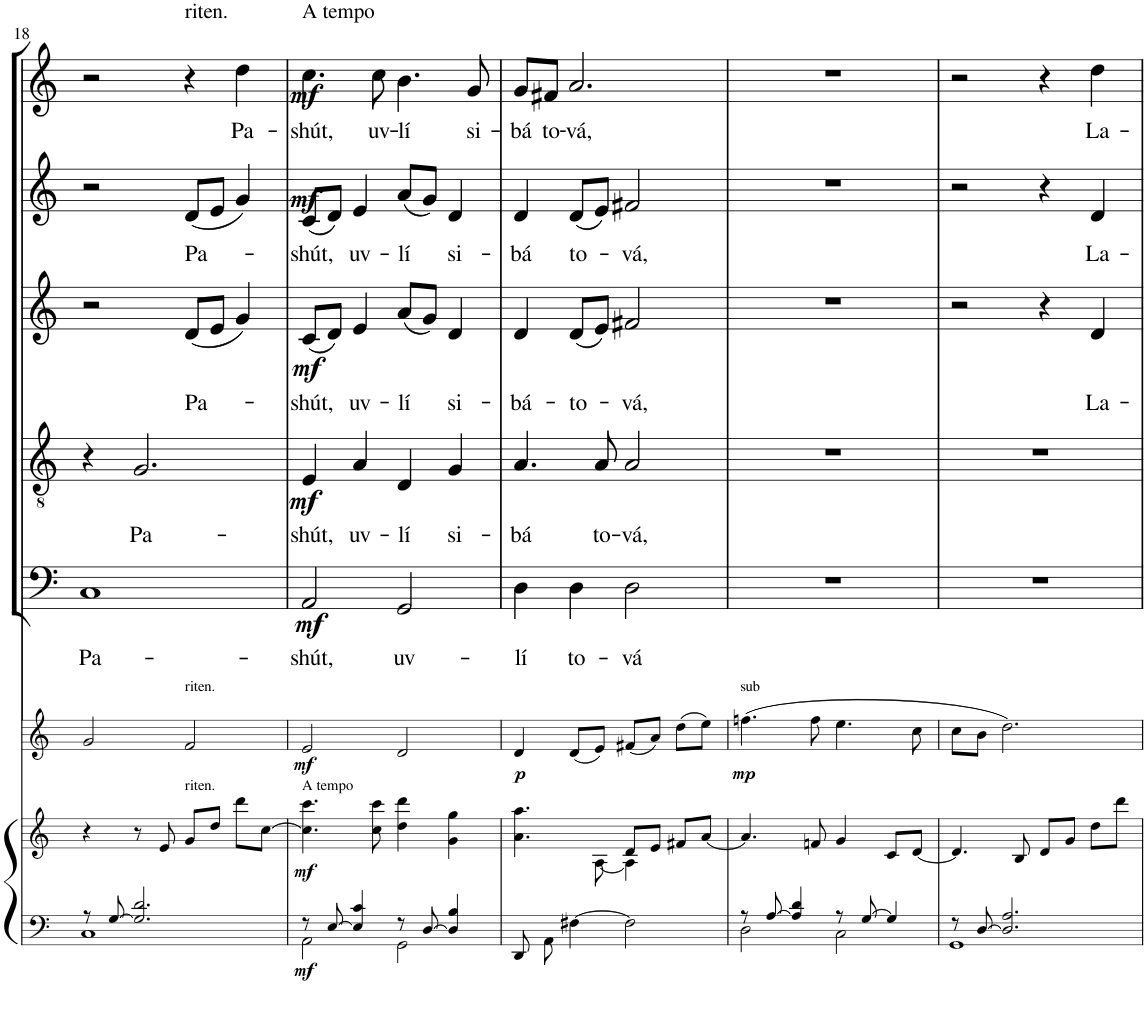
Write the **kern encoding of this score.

**kern	**dynam	**kern	**dynam	**kern	**dynam	**kern	**text	**dynam	**kern	**text	**dynam	**kern	**text	**dynam	**kern	**text	**dynam	**kern	**text	**dynam
*part8	*part8	*part7	*part7	*part6	*part6	*part5	*part5	*part5	*part4	*part4	*part4	*part3	*part3	*part3	*part2	*part2	*part2	*part1	*part1	*part1
*staff8	*staff8	*staff7	*staff7	*staff6	*staff6	*staff5	*staff5	*staff5	*staff4	*staff4	*staff4	*staff3	*staff3	*staff3	*staff2	*staff2	*staff2	*staff1	*staff1	*staff1
*I"Piano	*	*I"Pianoforte	*	*I"Violino	*	*I"Bassi	*	*	*I"Tenori	*	*	*I"Contralti II	*	*	*I"Contralti I	*	*	*I"Soprani	*	*
*I'Pno	*	*I'Pno	*	*I'Vln	*	*	*	*	*	*	*	*	*	*	*	*	*	*	*	*
!!LO:PB:g=z
*clefF4	*	*clefG2	*	*clefG2	*	*clefF4	*	*	*clefGv2	*	*	*clefG2	*	*	*clefG2	*	*	*clefG2	*	*
*	*	*	*	*	*	*	*	*	*	*	*	*	*	*	*	*	*	*Trd1c2	*	*
*k[]	*	*k[]	*	*k[]	*	*k[]	*	*	*k[]	*	*	*k[]	*	*	*k[]	*	*	*k[]	*	*
*M4/4	*	*M4/4	*	*M4/4	*	*M4/4	*	*	*M4/4	*	*	*M4/4	*	*	*M4/4	*	*	*M4/4	*	*
=18	=18	=18	=18	=18	=18	=18	=18	=18	=18	=18	=18	=18	=18	=18	=18	=18	=18	=18	=18	=18
*^	*	*	*	*	*	*	*	*	*	*	*	*	*	*	*	*	*	*	*	*
!	!	!	!	!	!	!	!	!LO:LY:b	!	!	!	!	!	!	!	!	!	!	!	!	!
8r	1C	.	4r	.	2g/	.	1C	Pa-	.	4r	.	.	2r	.	.	2r	.	.	2r	.	.
[8G/	.	.	.	.	.	.	.	.	.	.	.	.	.	.	.	.	.	.	.	.	.
!	!	!	!	!	!	!	!	!	!	!	!LO:LY:b	!	!	!	!	!	!	!	!	!	!
2.G/] 2.d/	.	.	8r	.	.	.	.	.	.	2.G/	Pa-	.	.	.	.	.	.	.	.	.	.
.	.	.	8e/	.	.	.	.	.	.	.	.	.	.	.	.	.	.	.	.	.	.
!	!	!	!	!	!	!	!	!	!	!	!	!	!	!	!	!	!	!	!LO:TX:a:t=riten.	!	!
!	!	!	!	!	!LO:TX:a:t=riten.	!	!	!	!	!	!	!	!	!	!	!	!	!	!	!	!
!	!	!	!LO:TX:a:t=riten.	!	!	!	!	!	!	!	!	!	!	!	!	!	!	!	!	!	!
!	!	!	!	!	!	!	!	!	!	!	!	!	!	!LO:LY:b	!	!	!LO:LY:b	!	!	!	!
.	.	.	8g/L	.	2f/	.	.	.	.	.	.	.	(8d/L	Pa-	.	(8d/L	Pa-	.	4r	.	.
.	.	.	8dd/J	.	.	.	.	.	.	.	.	.	8e/J	.	.	8e/J	.	.	.	.	.
!	!	!	!	!	!	!	!	!	!	!	!	!	!	!	!	!	!	!	!	!LO:LY:b	!
.	.	.	8ddd\L	.	.	.	.	.	.	.	.	.	4g/)	.	.	4g/)	.	.	4dd\	Pa-	.
.	.	.	[8cc\J	.	.	.	.	.	.	.	.	.	.	.	.	.	.	.	.	.	.
=19	=19	=19	=19	=19	=19	=19	=19	=19	=19	=19	=19	=19	=19	=19	=19	=19	=19	=19	=19	=19	=19
!	!	!	!	!	!	!	!	!	!	!	!	!	!	!	!	!	!	!	!LO:TX:a:t=A tempo	!	!
!	!	!	!LO:TX:a:t=A tempo	!	!	!	!	!	!	!	!	!	!	!	!	!	!	!	!	!	!
!	!	!LO:DY:b	!	!LO:DY:b	!	!LO:DY:b	!	!LO:LY:b	!LO:DY:b	!	!LO:LY:b	!LO:DY:b	!	!LO:LY:b	!LO:DY:b	!	!LO:LY:b	!LO:DY:b	!	!LO:LY:b	!LO:DY:b
8r	2AA\	mf	4.cc\] 4.ccc\	mf	2e/	mf	2AA/	-shút,	mf	4E/	-shút,	mf	(8c/L	-shút,	mf	(8c/L	-shút,	mf	4.cc\	-shút,	mf
[8E/	.	.	.	.	.	.	.	.	.	.	.	.	8d/J)	.	.	8d/J)	.	.	.	.	.
!	!	!	!	!	!	!	!	!	!	!	!LO:LY:b	!	!	!LO:LY:b	!	!	!LO:LY:b	!	!	!	!
4E/] 4c/	.	.	.	.	.	.	.	.	.	4A/	uv-	.	4e/	uv-	.	4e/	uv-	.	.	.	.
!	!	!	!	!	!	!	!	!	!	!	!	!	!	!	!	!	!	!	!	!LO:LY:b	!
.	.	.	8cc\ 8ccc\	.	.	.	.	.	.	.	.	.	.	.	.	.	.	.	8cc\	uv-	.
!	!	!	!	!	!	!	!	!LO:LY:b	!	!	!LO:LY:b	!	!	!LO:LY:b	!	!	!LO:LY:b	!	!	!LO:LY:b	!
8r	2GG\	.	4dd\ 4ddd\	.	2d/	.	2GG/	uv-	.	4D/	-lí	.	(8a/L	-lí	.	(8a/L	-lí	.	4.b\	-lí	.
[8D/	.	.	.	.	.	.	.	.	.	.	.	.	8g/J)	.	.	8g/J)	.	.	.	.	.
!	!	!	!	!	!	!	!	!	!	!	!LO:LY:b	!	!	!LO:LY:b	!	!	!LO:LY:b	!	!	!	!
4D/] 4B/	.	.	4g\ 4gg\	.	.	.	.	.	.	4G/	si-	.	4d/	si-	.	4d/	si-	.	.	.	.
!	!	!	!	!	!	!	!	!	!	!	!	!	!	!	!	!	!	!	!	!LO:LY:b	!
.	.	.	.	.	.	.	.	.	.	.	.	.	.	.	.	.	.	.	8g/	si-	.
*v	*v	*	*	*	*	*	*	*	*	*	*	*	*	*	*	*	*	*	*	*	*
=20	=20	=20	=20	=20	=20	=20	=20	=20	=20	=20	=20	=20	=20	=20	=20	=20	=20	=20	=20	=20
*	*	*^	*	*	*	*	*	*	*	*	*	*	*	*	*	*	*	*	*	*
!	!	!	!	!	!	!LO:DY:b	!	!LO:LY:b	!	!	!LO:LY:b	!	!	!LO:LY:b	!	!	!LO:LY:b	!	!	!LO:LY:b	!
8DD/L	.	4.a\ 4.aa\	2ryy	.	4d/	p	4D\	-lí	.	4.A/	-bá	.	4d/	-bá-	.	4d/	-bá	.	8g/L	-bá	.
!	!	!	!	!	!	!	!	!	!	!	!	!	!	!	!	!	!	!	!	!LO:LY:b	!
8AA/J	.	.	.	.	.	.	.	.	.	.	.	.	.	.	.	.	.	.	8f#X/J	to-	.
!	!	!	!	!	!	!	!	!LO:LY:b	!	!	!	!	!	!LO:LY:b	!	!	!LO:LY:b	!	!	!LO:LY:b	!
[4F#X\	.	.	.	.	(8d/L	.	4D\	to-	.	.	.	.	(8d/L	-to-	.	(8d/L	to-	.	2.a/	-vá,	.
!	!	!	!	!	!	!	!	!	!	!	!LO:LY:b	!	!	!	!	!	!	!	!	!	!
.	.	[8A\	.	.	8e/J)	.	.	.	.	8A/	to-	.	8e/J)	.	.	8e/J)	.	.	.	.	.
!	!	!	!	!	!	!	!	!LO:LY:b	!	!	!LO:LY:b	!	!	!LO:LY:b	!	!	!LO:LY:b	!	!	!	!
2F#\]	.	8d/L	4A\]	.	(8f#X/L	.	2D\	-vá	.	2A/	-vá,	.	2f#X/	-vá,	.	2f#X/	-vá,	.	.	.	.
.	.	8e/J	.	.	8a/J)	.	.	.	.	.	.	.	.	.	.	.	.	.	.	.	.
.	.	8f#X/L	4ryy	.	(8dd\L	.	.	.	.	.	.	.	.	.	.	.	.	.	.	.	.
.	.	[8a/J	.	.	8ee\J)	.	.	.	.	.	.	.	.	.	.	.	.	.	.	.	.
*	*	*v	*v	*	*	*	*	*	*	*	*	*	*	*	*	*	*	*	*	*	*
=21	=21	=21	=21	=21	=21	=21	=21	=21	=21	=21	=21	=21	=21	=21	=21	=21	=21	=21	=21	=21
*^	*	*	*	*	*	*	*	*	*	*	*	*	*	*	*	*	*	*	*	*
!	!	!	!	!	!LO:TX:a:t=sub	!	!	!	!	!	!	!	!	!	!	!	!	!	!	!	!
!	!	!	!	!	!	!LO:DY:b	!	!	!	!	!	!	!	!	!	!	!	!	!	!	!
8r	2D\	.	4.a/]	.	(4.ffn\	mp	1r	.	.	1r	.	.	1r	.	.	1r	.	.	1r	.	.
[8A/	.	.	.	.	.	.	.	.	.	.	.	.	.	.	.	.	.	.	.	.	.
4A/] 4d/	.	.	.	.	.	.	.	.	.	.	.	.	.	.	.	.	.	.	.	.	.
.	.	.	8fn/	.	8ff\	.	.	.	.	.	.	.	.	.	.	.	.	.	.	.	.
8r	2C\	.	4g/	.	4.ee\	.	.	.	.	.	.	.	.	.	.	.	.	.	.	.	.
[8G/	.	.	.	.	.	.	.	.	.	.	.	.	.	.	.	.	.	.	.	.	.
4G/]	.	.	8c/L	.	.	.	.	.	.	.	.	.	.	.	.	.	.	.	.	.	.
.	.	.	[8d/J	.	8cc\	.	.	.	.	.	.	.	.	.	.	.	.	.	.	.	.
=22	=22	=22	=22	=22	=22	=22	=22	=22	=22	=22	=22	=22	=22	=22	=22	=22	=22	=22	=22	=22	=22
8r	1GG	.	4.d/]	.	8cc\L	.	1r	.	.	1r	.	.	2r	.	.	2r	.	.	2r	.	.
[8D/	.	.	.	.	8b\J	.	.	.	.	.	.	.	.	.	.	.	.	.	.	.	.
2.D/] 2.A/	.	.	.	.	2.dd\)	.	.	.	.	.	.	.	.	.	.	.	.	.	.	.	.
.	.	.	8B/	.	.	.	.	.	.	.	.	.	.	.	.	.	.	.	.	.	.
.	.	.	8d/L	.	.	.	.	.	.	.	.	.	4r	.	.	4r	.	.	4r	.	.
.	.	.	8g/J	.	.	.	.	.	.	.	.	.	.	.	.	.	.	.	.	.	.
!	!	!	!	!	!	!	!	!	!	!	!	!	!	!LO:LY:b	!	!	!LO:LY:b	!	!	!LO:LY:b	!
.	.	.	8dd\L	.	.	.	.	.	.	.	.	.	4d/	La-	.	4d/	La-	.	4dd\	La-	.
.	.	.	8ddd\J	.	.	.	.	.	.	.	.	.	.	.	.	.	.	.	.	.	.
*v	*v	*	*	*	*	*	*	*	*	*	*	*	*	*	*	*	*	*	*	*	*
=	=	=	=	=	=	=	=	=	=	=	=	=	=	=	=	=	=	=	=	=
*-	*-	*-	*-	*-	*-	*-	*-	*-	*-	*-	*-	*-	*-	*-	*-	*-	*-	*-	*-	*-
